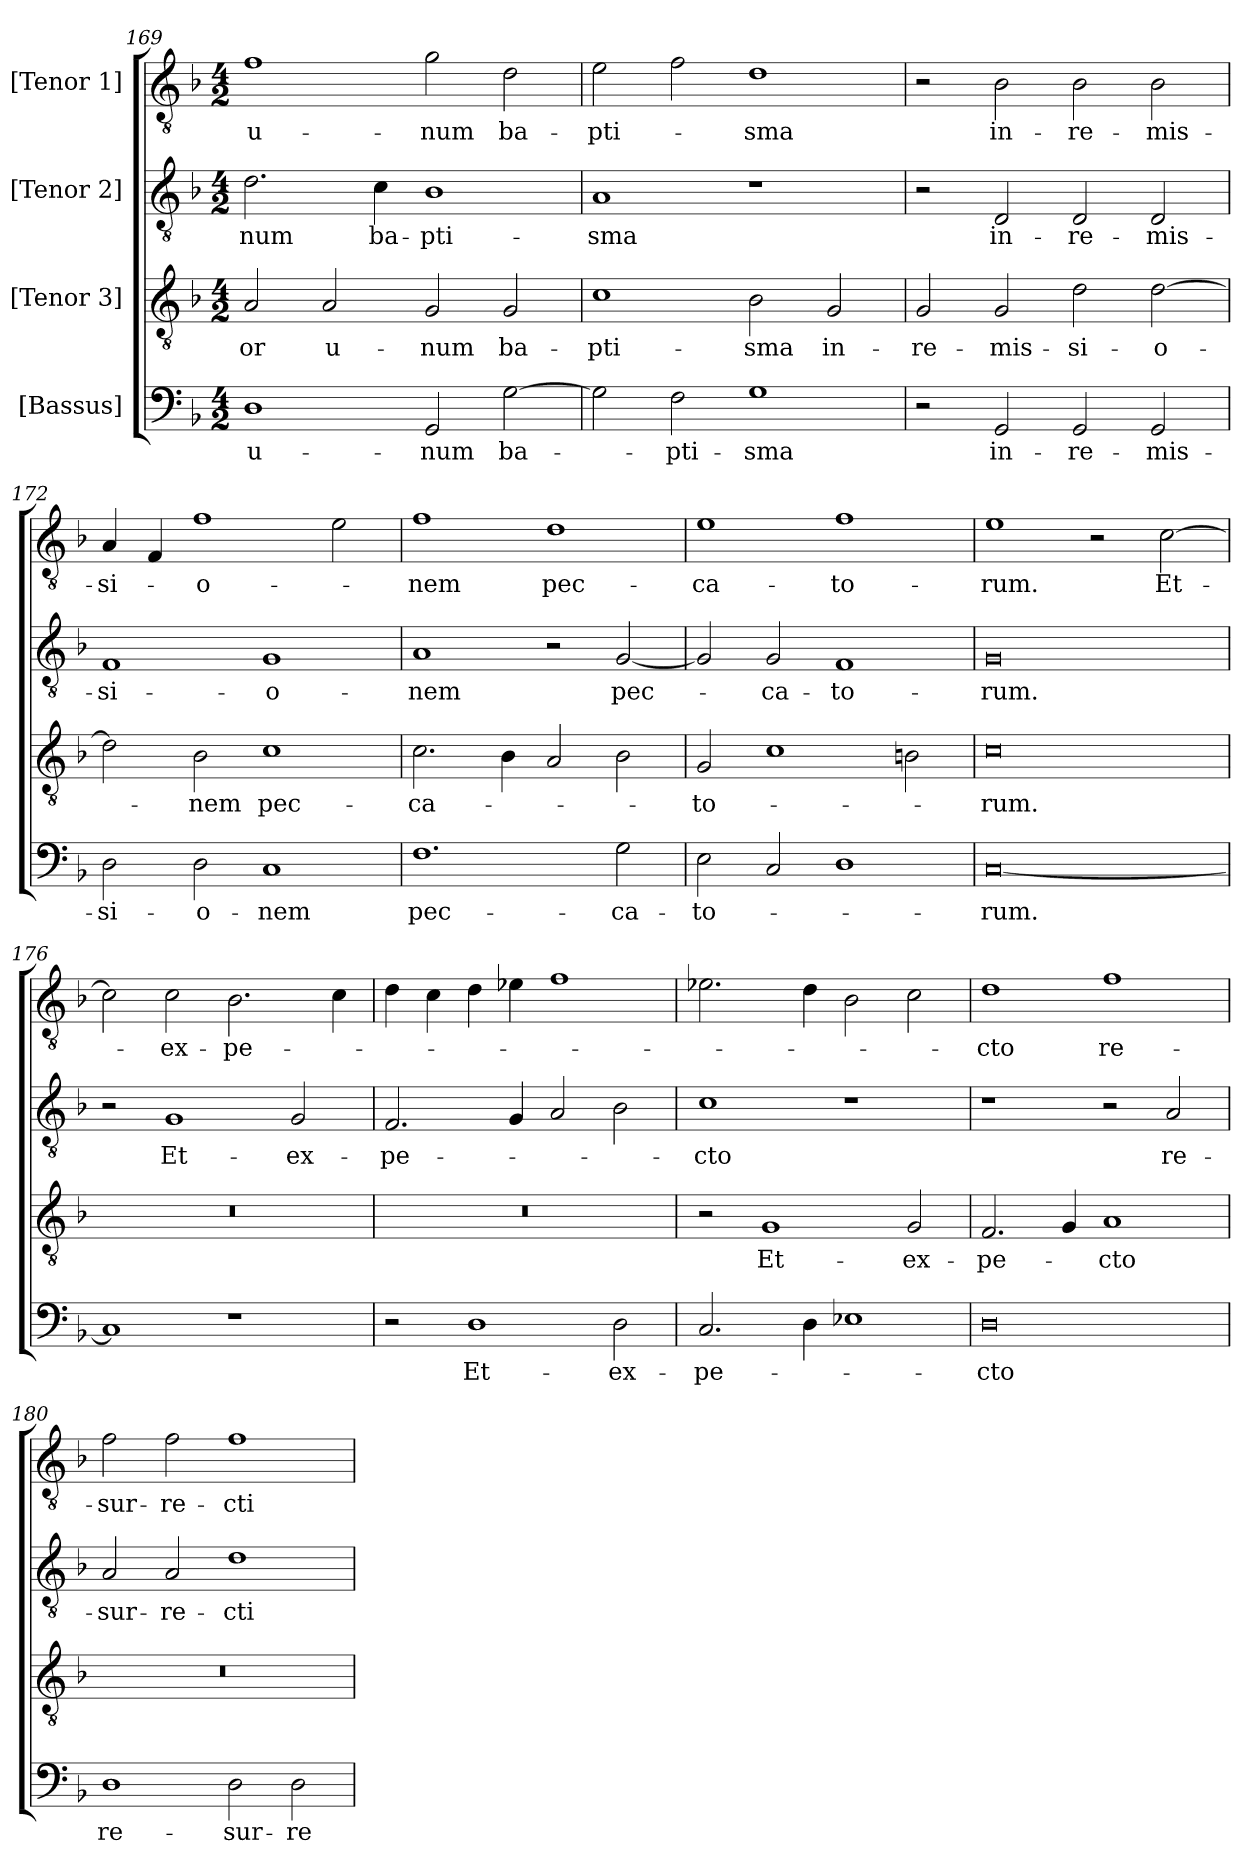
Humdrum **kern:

**kern	**text	**kern	**text	**kern	**text	**kern	**text
*part4	*part4	*part3	*part3	*part2	*part2	*part1	*part1
*staff4	*staff4	*staff3	*staff3	*staff2	*staff2	*staff1	*staff1
*I"[Bassus]	*	*I"[Tenor 3]	*	*I"[Tenor 2]	*	*I"[Tenor 1]	*
*clefF4	*	*clefGv2	*	*clefGv2	*	*clefGv2	*
*k[b-]	*	*k[b-]	*	*k[b-]	*	*k[b-]	*
*M4/2	*	*M4/2	*	*M4/2	*	*M4/2	*
=169	=169	=169	=169	=169	=169	=169	=169
1D\	u-	2A/	-or	2.d\	-num	1f\	u-
.	.	2A/	u-	.	.	.	.
.	.	.	.	4c\	ba-	.	.
2GG/	-num	2G/	-num	1B-\	-pti-	2g\	-num
[2G\	ba-	2G/	ba-	.	.	2d\	ba-
=170	=170	=170	=170	=170	=170	=170	=170
2G\]	.	1c\	-pti-	1A/	-sma	2e\	-pti-
2F\	-pti-	.	.	.	.	2f\	.
1G\	-sma	2B-\	-sma	1r	.	1d\	-sma
.	.	2G/	in-	.	.	.	.
=171	=171	=171	=171	=171	=171	=171	=171
2r	.	2G/	re-	2r	.	2r	.
2GG/	in-	2G/	-mis-	2D/	in-	2B-\	in-
2GG/	re-	2d\	-si-	2D/	re-	2B-\	re-
2GG/	-mis-	[2d\	-o-	2D/	-mis-	2B-\	-mis-
=172	=172	=172	=172	=172	=172	=172	=172
2D\	-si-	2d\]	.	1F/	-si-	4A/	-si-
.	.	.	.	.	.	4F/	.
2D\	-o-	2B-\	-nem	.	.	1f\	-o-
1C/	-nem	1c\	pec-	1G/	-o-	.	.
.	.	.	.	.	.	2e\	.
=173	=173	=173	=173	=173	=173	=173	=173
1.F\	pec-	2.c\	-ca-	1A/	-nem	1f\	-nem
.	.	4B-\	.	.	.	.	.
.	.	2A/	.	2r	.	1d\	pec-
2G\	-ca-	2B-\	.	[2G/	pec-	.	.
=174	=174	=174	=174	=174	=174	=174	=174
2E\	-to-	2G/	-to-	2G/]	.	1e\	-ca-
2C/	.	1c\	.	2G/	-ca-	.	.
1D\	.	.	.	1F/	-to-	1f\	-to-
.	.	2Bn\	.	.	.	.	.
=175	=175	=175	=175	=175	=175	=175	=175
[0C/	-rum.	0c\	-rum.	0G/	-rum.	1e\	-rum.
.	.	.	.	.	.	2r	.
.	.	.	.	.	.	[2c\	Et-
=176	=176	=176	=176	=176	=176	=176	=176
1C/]	.	0r	.	2r	.	2c\]	.
.	.	.	.	1G/	Et-	2c\	ex-
1r	.	.	.	.	.	2.B-\	-pe-
.	.	.	.	2G/	ex-	.	.
.	.	.	.	.	.	4c\	.
=177	=177	=177	=177	=177	=177	=177	=177
2r	.	0r	.	2.F/	-pe-	4d\	.
.	.	.	.	.	.	4c\	.
1D\	Et-	.	.	.	.	4d\	.
.	.	.	.	4G/	.	4e-X\	.
.	.	.	.	2A/	.	1f\	.
2D\	ex-	.	.	2B-\	.	.	.
=178	=178	=178	=178	=178	=178	=178	=178
2.C/	-pe-	2r	.	1c\	-cto	2.e-X\	.
.	.	1G/	Et-	.	.	.	.
4D\	.	.	.	.	.	4d\	.
1E-X\	.	.	.	1r	.	2B-\	.
.	.	2G/	ex-	.	.	2c\	.
=179	=179	=179	=179	=179	=179	=179	=179
0D\	-cto	2.F/	-pe-	1r	.	1d\	-cto
.	.	4G/	.	.	.	.	.
.	.	1A/	-cto	2r	.	1f\	re-
.	.	.	.	2A/	re-	.	.
=180	=180	=180	=180	=180	=180	=180	=180
1D\	re-	0r	.	2A/	-sur-	2f\	-sur-
.	.	.	.	2A/	-re-	2f\	-re-
2D\	-sur-	.	.	1d\	-cti-	1f\	-cti-
2D\	-re-	.	.	.	.	.	.
=	=	=	=	=	=	=	=
*-	*-	*-	*-	*-	*-	*-	*-
